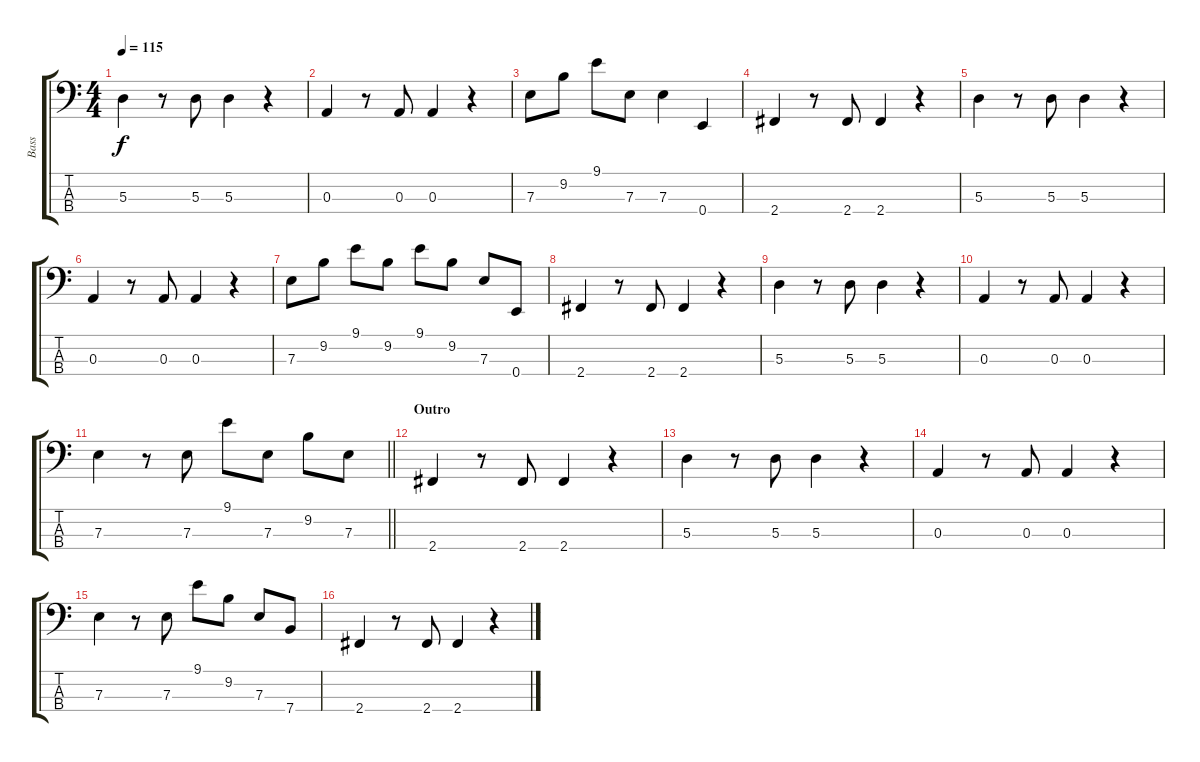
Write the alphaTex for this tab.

\track ("Bass" "Bass") {instrument electricbassfinger}
\staff {score tabs}
\tuning (G2 D2 A1 E1) {hide}
\ts (4 4)
\tempo 115
\clef f4
\ks c
5.3.4{dy f} r.8 5.3.8 5.3.4 r.4 |
0.3.4 r.8 0.3.8 0.3.4 r.4 |
7.3.8 9.2.8 9.1.8 7.3.8 7.3.4 0.4.4 |
2.4.4 r.8 2.4.8 2.4.4 r.4 |
5.3.4 r.8 5.3.8 5.3.4 r.4 |
0.3.4 r.8 0.3.8 0.3.4 r.4 |
7.3.8 9.2.8 9.1.8 9.2.8 9.1.8 9.2.8 7.3.8 0.4.8 |
2.4.4 r.8 2.4.8 2.4.4 r.4 |
5.3.4 r.8 5.3.8 5.3.4 r.4 |
0.3.4 r.8 0.3.8 0.3.4 r.4 |
\barLineRight lightlight
7.3.4 r.8 7.3.8 9.1.8 7.3.8 9.2.8 7.3.8 |
\section ("" "Outro")
2.4.4 r.8 2.4.8 2.4.4 r.4 |
5.3.4 r.8 5.3.8 5.3.4 r.4 |
0.3.4 r.8 0.3.8 0.3.4 r.4 |
7.3.4 r.8 7.3.8 9.1.8 9.2.8 7.3.8 7.4.8 |
2.4.4 r.8 2.4.8 2.4.4 r.4
